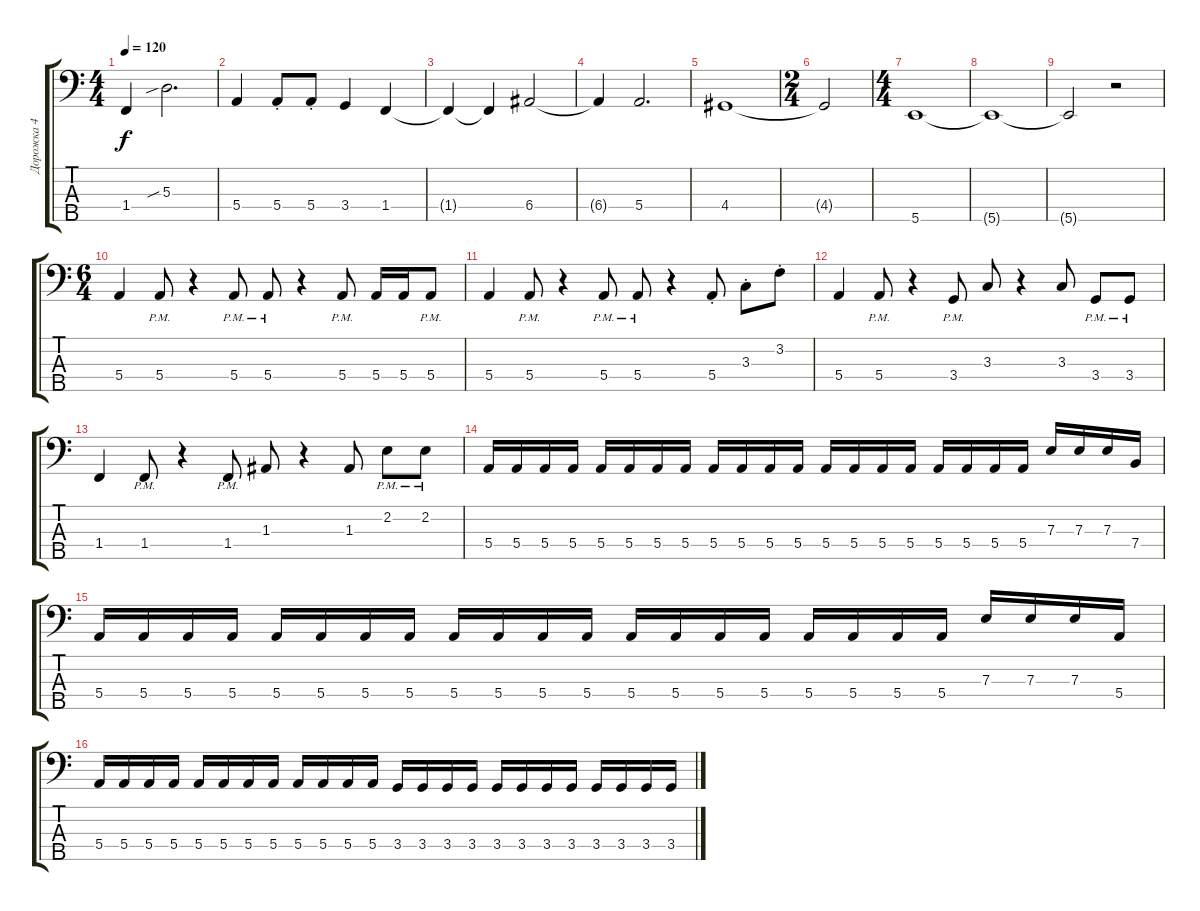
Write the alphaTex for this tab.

\track ("Дорожка 4" "Дорожка 4") {instrument electricbassfinger}
\staff {score tabs}
\tuning (G2 D2 A1 E1 B0) {hide}
\ts (4 4)
\tempo 120
\clef f4
\ks c
1.4{t}.4{dy f} 5.3{sib}.2{d} |
5.4.4 5.4{st}.8 5.4{st}.8 3.4.4 1.4.4 |
1.4{t}.4 1.4{t}.4 6.4.2 |
6.4{t}.4 5.4.2{d} |
4.4.1 |
\ts (2 4)
4.4{t}.2 |
\ts (4 4)
5.5.1 |
5.5{t}.1 |
5.5{t}.2 r.2 |
\ts (6 4)
5.4.4 5.4{pm}.8 r.4 5.4{pm}.8 5.4{pm}.8 r.4 5.4{pm}.8 5.4.16 5.4.16 5.4{pm}.8 |
5.4.4 5.4{pm}.8 r.4 5.4{pm}.8 5.4{pm}.8 r.4 5.4{st}.8 3.3{st}.8 3.2{st}.8 |
5.4.4 5.4{pm}.8 r.4 3.4{pm}.8 3.3.8 r.4 3.3.8 3.4{pm}.8 3.4{pm}.8 |
1.4.4 1.4{pm}.8 r.4 1.4{pm}.8 1.3.8 r.4 1.3.8 2.2{pm}.8 2.2{pm}.8 |
5.4.16 5.4.16 5.4.16 5.4.16 5.4.16 5.4.16 5.4.16 5.4.16 5.4.16 5.4.16 5.4.16 5.4.16 5.4.16 5.4.16 5.4.16 5.4.16 5.4.16 5.4.16 5.4.16 5.4.16 7.3.16 7.3.16 7.3.16 7.4.16 |
5.4.16 5.4.16 5.4.16 5.4.16 5.4.16 5.4.16 5.4.16 5.4.16 5.4.16 5.4.16 5.4.16 5.4.16 5.4.16 5.4.16 5.4.16 5.4.16 5.4.16 5.4.16 5.4.16 5.4.16 7.3.16 7.3.16 7.3.16 5.4.16 |
5.4.16 5.4.16 5.4.16 5.4.16 5.4.16 5.4.16 5.4.16 5.4.16 5.4.16 5.4.16 5.4.16 5.4.16 3.4.16 3.4.16 3.4.16 3.4.16 3.4.16 3.4.16 3.4.16 3.4.16 3.4.16 3.4.16 3.4.16 3.4.16
